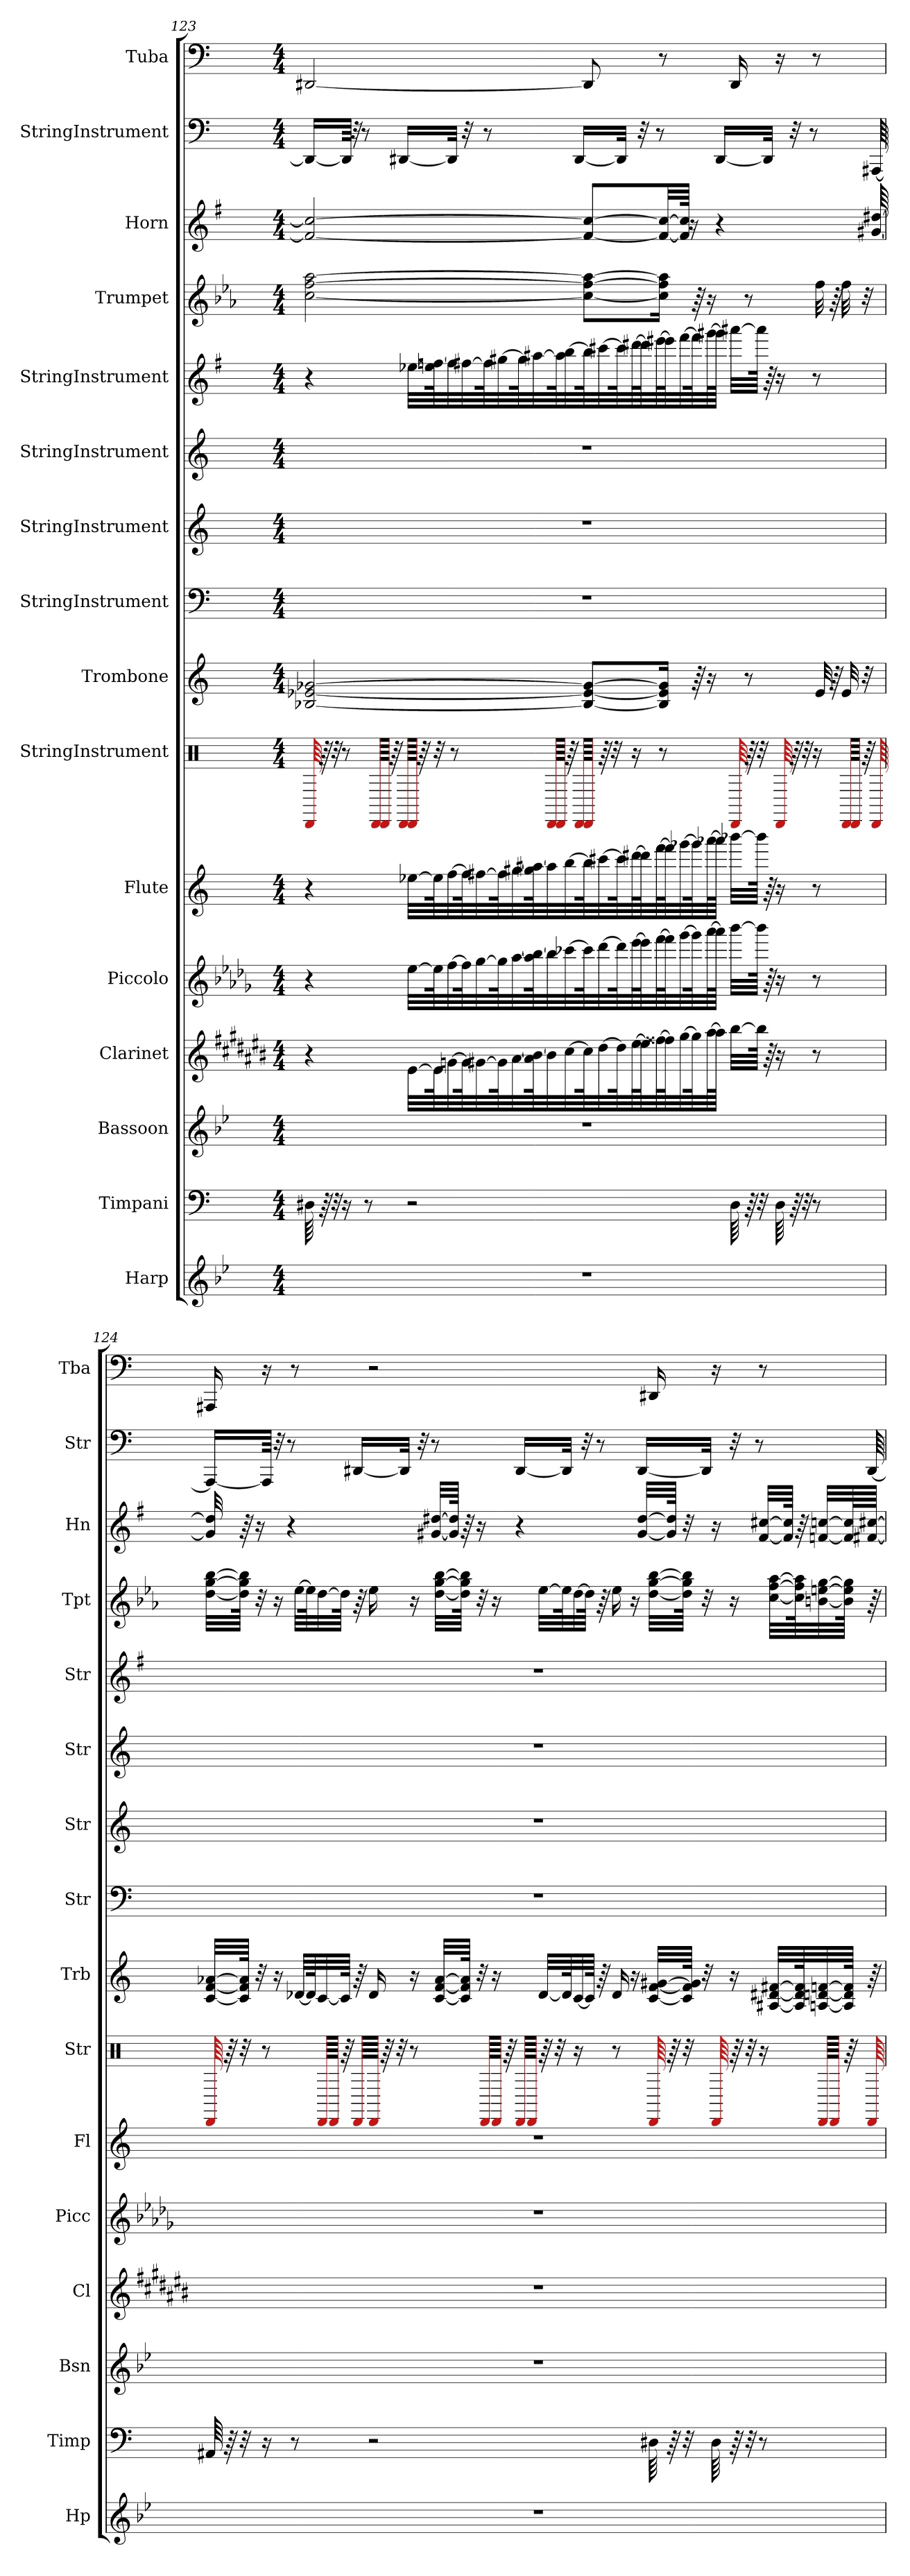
**kern	**kern	**kern	**kern	**kern	**kern	**kern	**kern	**kern	**kern	**kern	**kern	**kern	**kern	**kern	**kern
*part16	*part15	*part14	*part13	*part12	*part11	*part10	*part9	*part8	*part7	*part6	*part5	*part4	*part3	*part2	*part1
*staff16	*staff15	*staff14	*staff13	*staff12	*staff11	*staff10	*staff9	*staff8	*staff7	*staff6	*staff5	*staff4	*staff3	*staff2	*staff1
*I"Harp	*I"Timpani	*I"Bassoon	*I"Clarinet	*I"Piccolo	*I"Flute	*I"StringInstrument	*I"Trombone	*I"StringInstrument	*I"StringInstrument	*I"StringInstrument	*I"StringInstrument	*I"Trumpet	*I"Horn	*I"StringInstrument	*I"Tuba
*I'Hp	*I'Timp	*I'Bsn	*I'Cl	*I'Picc	*I'Fl	*I'Str	*I'Trb	*I'Str	*I'Str	*I'Str	*I'Str	*I'Tpt	*I'Hn	*I'Str	*I'Tba
!!LO:PB:g=z
*clefG2	*clefF4	*clefG2	*clefG2	*clefG2	*clefG2	*clefX	*clefG2	*clefF4	*clefG2	*clefG2	*clefG2	*clefG2	*clefG2	*clefF4	*clefF4
*	*	*	*ITrd1c2	*ITrd-7c-12	*	*	*	*	*	*	*	*ITrd1c2	*ITrd4c7	*	*
*k[b-e-]	*k[]	*k[b-e-]	*k[f#c#g#d#a#]	*k[b-e-a-d-g-]	*k[]	*k[]	*k[]	*k[]	*k[]	*k[]	*k[f#]	*k[b-e-a-d-g-]	*k[]	*k[]	*k[]
*M4/4	*M4/4	*M4/4	*M4/4	*M4/4	*M4/4	*M4/4	*M4/4	*M4/4	*M4/4	*M4/4	*M4/4	*M4/4	*M4/4	*M4/4	*M4/4
=123	=123	=123	=123	=123	=123	=123	=123	=123	=123	=123	=123	=123	=123	=123	=123
1r	64D#X\	1r	4r	4r	4r	64DD/	[2B-X/ [2e-X/ [2g-X/	1r	1r	1r	4r	[2b-\ [2ee-\ [2gg-\	2B/_ 2f#/_	16DD#/LL_	[2DD#X/
.	64r	.	.	.	.	64r	.	.	.	.	.	.	.	.	.
.	32r	.	.	.	.	32r	.	.	.	.	.	.	.	.	.
.	16r	.	.	.	.	8r	.	.	.	.	.	.	.	64DD#/JJkk]	.
.	.	.	.	.	.	.	.	.	.	.	.	.	.	32r	.
.	.	.	.	.	.	.	.	.	.	.	.	.	.	8r	.
.	8r	.	.	.	.	.	.	.	.	.	.	.	.	.	.
.	.	.	.	.	.	64DD/LLLL	.	.	.	.	.	.	.	.	.
.	.	.	.	.	.	64DD/JJJJ	.	.	.	.	.	.	.	.	.
.	.	.	.	.	.	64r	.	.	.	.	.	.	.	.	.
.	.	.	.	.	.	64DD/LLLL	.	.	.	.	.	.	.	[16DD#X/LL	.
.	2r	.	[32d#\LLL	[32eee-\LLL	[32ee-X\LLL	64DD/JJJJ	.	.	.	.	[32ee-X\LLL	.	.	.	.
.	.	.	.	.	.	64r	.	.	.	.	.	.	.	.	.
.	.	.	64d#\K]	64eee-\K]	64ee-\K]	32r	.	.	.	.	64ee-\] [64ffn\K	.	.	.	.
.	.	.	[32fn\	[32fff\	[32ff\	.	.	.	.	.	32ff\]	.	.	32DD#/JJk]	.
.	.	.	.	.	.	8r	.	.	.	.	.	.	.	.	.
.	.	.	64f\K]	64fff\K]	64ff\K]	.	.	.	.	.	[32ff#X\	.	.	32r	.
.	.	.	[32f#X\	[32ggg-\	[32ff#X\	.	.	.	.	.	.	.	.	.	.
.	.	.	.	.	.	.	.	.	.	.	64ff#\K]	.	.	8r	.
.	.	.	64f#\K]	64ggg-\K]	64ff#\K]	.	.	.	.	.	[32gg#X\	.	.	.	.
.	.	.	[32g#\	[32aaa-\	[32gg#X\	.	.	.	.	.	.	.	.	.	.
.	.	.	.	.	.	.	.	.	.	.	64gg#\K]	.	.	.	.
.	.	.	64g#\] [64a#\K	64aaa-\] [64bbb-\K	64gg#\] [64aa#X\K	.	.	.	.	.	[32aa#X\	.	.	.	.
.	.	.	32a#\]	32bbb-\]	32aa#\]	64DD/LLLL	.	.	.	.	.	.	.	.	.
.	.	.	.	.	.	64DD/JJJJ	.	.	.	.	64aa#\K]	.	.	.	.
.	.	.	[32b\	[32cccc-X\	[32bb\	64r	.	.	.	.	[32bb\	.	.	.	.
.	.	.	.	.	.	64DD/LLLL	.	.	.	.	.	.	.	[16DD#/LL	.
.	.	.	64b\K]	64cccc-\K]	64bb\K]	64DD/JJJJ	8B-/_ 8e-/_ 8g-/_L	.	.	.	64bb\K]	8b-\_ 8ee-\_ 8gg-\_L	8B/_ 8f#/_L	.	8DD#/]
.	.	.	[32cc#\	[32dddd-\	[32ccc#X\	64r	.	.	.	.	[32ccc#X\	.	.	.	.
.	.	.	.	.	.	32r	.	.	.	.	.	.	.	.	.
.	.	.	64cc#\K]	64dddd-\K]	64ccc#\K]	.	.	.	.	.	64ccc#\K]	.	.	32DD#/JJk]	.
.	.	.	[32dd#\	[32eeee-\	[32ddd#X\	16r	.	.	.	.	[32ddd#X\	.	.	.	.
.	.	.	.	.	.	.	.	.	.	.	.	.	.	32r	.
.	.	.	64dd#\K]	64eeee-\K]	64ddd#\K]	.	.	.	.	.	64ddd#\K]	.	.	.	.
.	.	.	[32ee#X\	[32ffff\	[32fff\	.	.	.	.	.	[32eee#X\	.	.	8r	.
.	.	.	.	.	.	8r	16B-/] 16e-/] 16g-/]Jk	.	.	.	.	16b-\] 16ee-\] 16gg-\]Jk	32B/_ 32f#/_LL	.	8r
.	.	.	64ee#\K]	64ffff\K]	64fff\K]	.	.	.	.	.	64eee#\K]	.	.	.	.
.	.	.	[32ff#\	[32gggg-\	[32ggg-X\	.	.	.	.	.	[32fff#\	.	64B/] 64f#/]JJJk	.	.
.	.	.	.	.	.	.	.	.	.	.	.	.	16r	.	.
.	.	.	64ff#\K]	64gggg-\K]	64ggg-\K]	.	64r	.	.	.	64fff#\K]	64r	.	.	.
.	.	.	[32gg#\	[32aaaa-\	[32aaa-X\	.	16r	.	.	.	[32ggg#X\	16r	.	.	.
.	.	.	64gg#\JJJk]	64aaaa-\JJJk]	64aaa-\JJJk]	.	.	.	.	.	64ggg#\JJJk]	.	4r	[16DD#/LL	.
.	64D#\	.	[32aa#\LLL	[32bbbb-\LLL	[32bbb-X\LLL	64DD/	.	.	.	.	[32aaa#X\LLL	.	.	.	16DD#/
.	64r	.	.	.	.	64r	8r	.	.	.	.	8r	.	.	.
.	32r	.	64aa#\JJJk]	64bbbb-\JJJk]	64bbb-\JJJk]	32r	.	.	.	.	64aaa#\JJJk]	.	.	.	.
.	.	.	64r	64r	64r	.	.	.	.	.	64r	.	.	32DD#/JJk]	.
.	64D#\	.	16r	16r	16r	64DD/	.	.	.	.	16r	.	.	.	16r
.	64r	.	.	.	.	64r	.	.	.	.	.	.	.	32r	.
.	32r	.	.	.	.	32r	.	.	.	.	.	.	.	.	.
.	.	.	.	.	.	.	.	.	.	.	.	.	.	8r	.
.	8r	.	8r	8r	8r	16r	.	.	.	.	8r	.	.	.	8r
.	.	.	.	.	.	.	32e-/	.	.	.	.	32ee-\	.	.	.
.	.	.	.	.	.	.	64r	.	.	.	.	64r	.	.	.
.	.	.	.	.	.	64DD/LLLL	32e-/	.	.	.	.	32ee-\	.	.	.
.	.	.	.	.	.	64DD/JJJJ	.	.	.	.	.	.	.	.	.
.	.	.	.	.	.	64r	32r	.	.	.	.	32r	.	.	.
.	.	.	.	.	.	64DD/	.	.	.	.	.	.	[64c#X/ [64g#X/	[64AAA#X/	.
!!LO:PB:g=z
=124	=124	=124	=124	=124	=124	=124	=124	=124	=124	=124	=124	=124	=124	=124	=124
1r	64AA#X/	1r	1r	1r	1r	64DD/	[32c/ [32f/ [32a-X/LLL	1r	1r	1r	1r	[32cc\ [32ff\ [32aa-\LLL	32c#/] 32g#/]	16AAA#/LL_	16AAA#X/
.	64r	.	.	.	.	64r	.	.	.	.	.	.	.	.	.
.	32r	.	.	.	.	32r	64c/] 64f/] 64a-/]JJJk	.	.	.	.	64cc\] 64ff\] 64aa-\]JJJk	64r	.	.
.	.	.	.	.	.	.	32r	.	.	.	.	32r	16r	.	.
.	16r	.	.	.	.	8r	.	.	.	.	.	.	.	64AAA#/JJkk]	16r
.	.	.	.	.	.	.	16r	.	.	.	.	16r	.	32r	.
.	.	.	.	.	.	.	.	.	.	.	.	.	4r	8r	.
.	8r	.	.	.	.	.	.	.	.	.	.	.	.	.	8r
.	.	.	.	.	.	.	[32d-X/LLL	.	.	.	.	[32dd-\LLL	.	.	.
.	.	.	.	.	.	.	64d-/K]	.	.	.	.	64dd-\K]	.	.	.
.	.	.	.	.	.	64DD/LLLL	[32c/	.	.	.	.	[32cc\	.	.	.
.	.	.	.	.	.	64DD/JJJJ	.	.	.	.	.	.	.	.	.
.	.	.	.	.	.	64r	64c/JJJk]	.	.	.	.	64cc\JJJk]	.	.	.
.	.	.	.	.	.	64DD/LLLL	64r	.	.	.	.	64r	.	[16DD#X/LL	.
.	2r	.	.	.	.	64DD/JJJJ	16d-/	.	.	.	.	16dd-\	.	.	2r
.	.	.	.	.	.	64r	.	.	.	.	.	.	.	.	.
.	.	.	.	.	.	32r	.	.	.	.	.	.	.	.	.
.	.	.	.	.	.	.	.	.	.	.	.	.	.	32DD#/JJk]	.
.	.	.	.	.	.	8r	16r	.	.	.	.	16r	.	.	.
.	.	.	.	.	.	.	.	.	.	.	.	.	.	32r	.
.	.	.	.	.	.	.	.	.	.	.	.	.	[32c#X/ [32g#X/LLL	8r	.
.	.	.	.	.	.	.	[32c/ [32f/ [32a-/LLL	.	.	.	.	[32cc\ [32ff\ [32aa-\LLL	.	.	.
.	.	.	.	.	.	.	.	.	.	.	.	.	64c#/] 64g#/]JJJk	.	.
.	.	.	.	.	.	.	64c/] 64f/] 64a-/]JJJk	.	.	.	.	64cc\] 64ff\] 64aa-\]JJJk	64r	.	.
.	.	.	.	.	.	.	32r	.	.	.	.	32r	16r	.	.
.	.	.	.	.	.	64DD/LLLL	.	.	.	.	.	.	.	.	.
.	.	.	.	.	.	64DD/JJJJ	16r	.	.	.	.	16r	.	.	.
.	.	.	.	.	.	64r	.	.	.	.	.	.	.	.	.
.	.	.	.	.	.	64DD/LLLL	.	.	.	.	.	.	4r	[16DD#/LL	.
.	.	.	.	.	.	64DD/JJJJ	.	.	.	.	.	.	.	.	.
.	.	.	.	.	.	64r	[32d-/LLL	.	.	.	.	[32dd-\LLL	.	.	.
.	.	.	.	.	.	32r	.	.	.	.	.	.	.	.	.
.	.	.	.	.	.	.	64d-/K]	.	.	.	.	64dd-\K]	.	32DD#/JJk]	.
.	.	.	.	.	.	16r	[32c/	.	.	.	.	[32cc\	.	.	.
.	.	.	.	.	.	.	.	.	.	.	.	.	.	32r	.
.	.	.	.	.	.	.	64c/JJJk]	.	.	.	.	64cc\JJJk]	.	.	.
.	.	.	.	.	.	.	64r	.	.	.	.	64r	.	8r	.
.	.	.	.	.	.	8r	16d-/	.	.	.	.	16dd-\	.	.	.
.	.	.	.	.	.	.	16r	.	.	.	.	16r	.	.	.
.	.	.	.	.	.	.	.	.	.	.	.	.	[32c#/ [32g#/LLL	[16DD#/LL	.
.	64D#X\	.	.	.	.	64DD/	[32c/ [32f/ [32g#X/LLL	.	.	.	.	[32cc\ [32ff\ [32aa-\LLL	.	.	16DD#X/
.	64r	.	.	.	.	64r	.	.	.	.	.	.	64c#/] 64g#/]JJJk	.	.
.	32r	.	.	.	.	32r	64c/] 64f/] 64g#/]JJJk	.	.	.	.	64cc\] 64ff\] 64aa-\]JJJk	32r	.	.
.	.	.	.	.	.	.	32r	.	.	.	.	32r	.	32DD#/JJk]	.
.	64D#\	.	.	.	.	64DD/	.	.	.	.	.	.	16r	.	16r
.	64r	.	.	.	.	64r	16r	.	.	.	.	16r	.	32r	.
.	32r	.	.	.	.	32r	.	.	.	.	.	.	.	.	.
.	.	.	.	.	.	.	.	.	.	.	.	.	.	8r	.
.	8r	.	.	.	.	16r	.	.	.	.	.	.	[32B/ [32f#X/LLL	.	8r
.	.	.	.	.	.	.	[32A#X/ [32d#X/ [32f#X/LLL	.	.	.	.	[32b-\ [32ee-\ [32gg-\LLL	.	.	.
.	.	.	.	.	.	.	.	.	.	.	.	.	64B/] 64f#/]JJJk	.	.
.	.	.	.	.	.	.	64A#/] 64d#/] 64f#/]K	.	.	.	.	64b-\] 64ee-\] 64gg-\]K	64r	.	.
.	.	.	.	.	.	64DD/LLLL	[32An/ [32dn/ [32fn/	.	.	.	.	[32an\ [32ddn\ [32ff\	[32B-X/ [32fn/LLL	.	.
.	.	.	.	.	.	64DD/JJJJ	.	.	.	.	.	.	.	.	.
.	.	.	.	.	.	64r	64A/] 64d/] 64f/]JJJk	.	.	.	.	64a\] 64dd\] 64ff\]JJJk	64B-/] 64f/]L	.	.
.	.	.	.	.	.	64DD/	64r	.	.	.	.	64r	[64Bn/ [64f#X/JJJJ	[64DD#/	.
=	=	=	=	=	=	=	=	=	=	=	=	=	=	=	=
*-	*-	*-	*-	*-	*-	*-	*-	*-	*-	*-	*-	*-	*-	*-	*-
